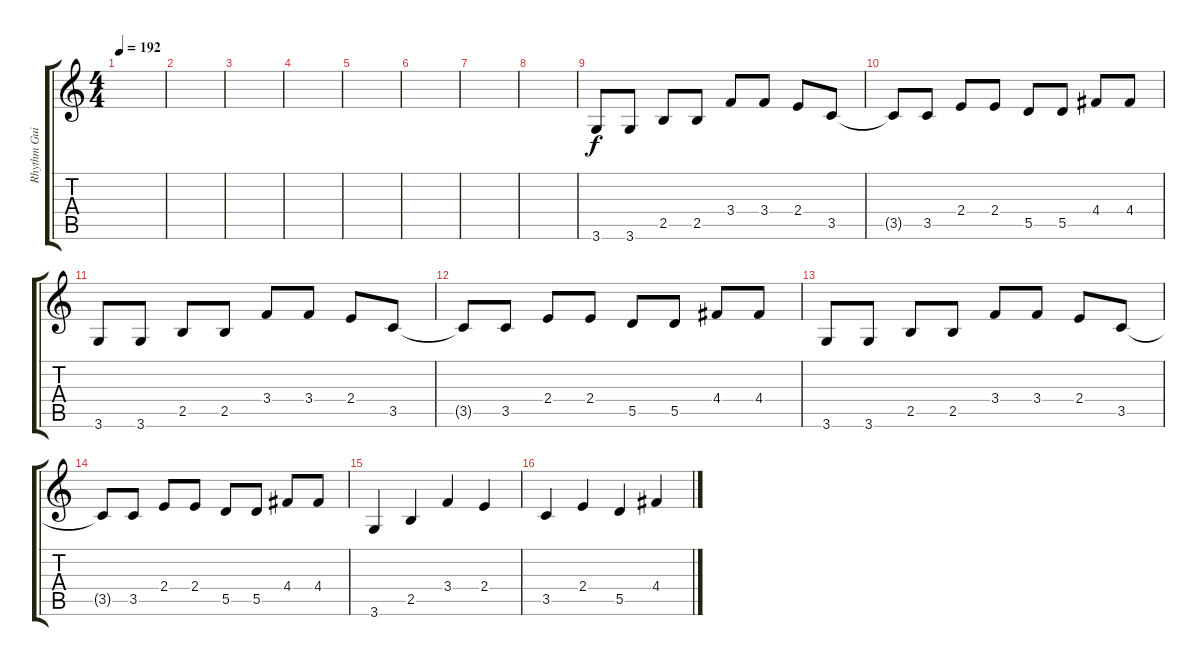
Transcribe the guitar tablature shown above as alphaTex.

\track ("Rhythm Guitar" "Rhythm Gui") {instrument electricguitarclean}
\staff {score tabs}
\tuning (E4 B3 G3 D3 A2 E2) {hide}
\ts (4 4)
\tempo 192
\clef g2
\ks c
|
|
|
|
|
|
|
|
3.6.8 3.6.8 2.5.8 2.5.8 3.4.8 3.4.8 2.4.8 3.5.8 |
3.5{t}.8 3.5.8 2.4.8 2.4.8 5.5.8 5.5.8 4.4.8 4.4.8 |
3.6.8 3.6.8 2.5.8 2.5.8 3.4.8 3.4.8 2.4.8 3.5.8 |
3.5{t}.8 3.5.8 2.4.8 2.4.8 5.5.8 5.5.8 4.4.8 4.4.8 |
3.6.8 3.6.8 2.5.8 2.5.8 3.4.8 3.4.8 2.4.8 3.5.8 |
3.5{t}.8 3.5.8 2.4.8 2.4.8 5.5.8 5.5.8 4.4.8 4.4.8 |
3.6.4 2.5.4 3.4.4 2.4.4 |
3.5.4 2.4.4 5.5.4 4.4.4
